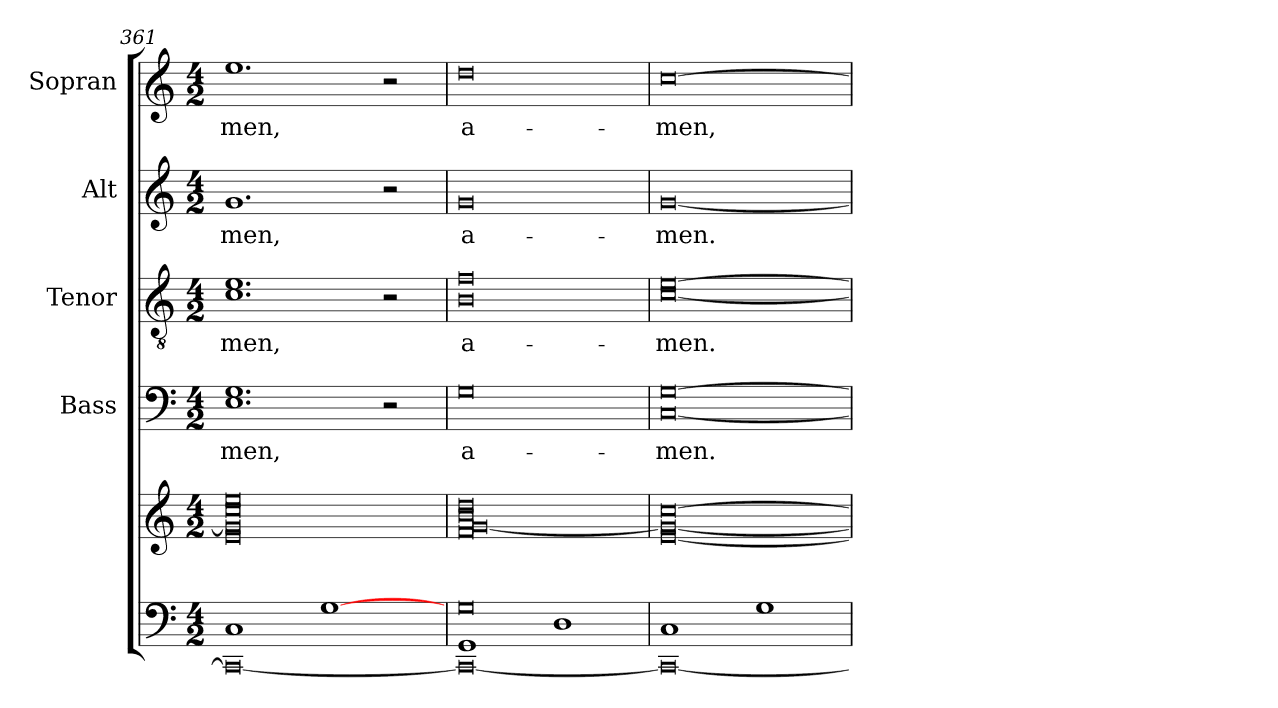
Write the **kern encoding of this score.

**kern	**kern	**kern	**text	**kern	**text	**kern	**text	**kern	**text
*part5	*part5	*part4	*part4	*part3	*part3	*part2	*part2	*part1	*part1
*staff6	*staff5	*staff4	*staff4	*staff3	*staff3	*staff2	*staff2	*staff1	*staff1
*	*	*I"Bass	*	*I"Tenor	*	*I"Alt	*	*I"Sopran	*
*	*	*I'B.	*	*I'T.	*	*I'A.	*	*I'S.	*
*clefF4	*clefG2	*clefF4	*	*clefGv2	*	*clefG2	*	*clefG2	*
*k[]	*k[]	*k[]	*	*k[]	*	*k[]	*	*k[]	*
*C:	*C:	*C:	*	*C:	*	*C:	*	*C:	*
*M4/2	*M4/2	*M4/2	*	*M4/2	*	*M4/2	*	*M4/2	*
=361	=361	=361	=361	=361	=361	=361	=361	=361	=361
*^	*	*	*	*	*	*	*	*	*
!	!	!	!	!LO:LY:b	!	!LO:LY:b	!	!LO:LY:b	!	!LO:LY:b
1C	0CC_	0e 0g] 0cc 0ee	1.E 1.G	-men,	1.c 1.e	-men,	1.g	-men,	1.ee	-men,
[>1G	.	.	.	.	.	.	.	.	.	.
.	.	.	2r	.	2r	.	2r	.	2r	.
=362	=362	=362	=362	=362	=362	=362	=362	=362	=362	=362
!	!	!	!	!LO:LY:b	!	!LO:LY:b	!	!LO:LY:b	!	!LO:LY:b
1GG	0CC_ 0G	0f [<0g 0b 0dd	0G	a-	0B 0f	a-	0g	a-	0dd	a-
1D	.	.	.	.	.	.	.	.	.	.
=363	=363	=363	=363	=363	=363	=363	=363	=363	=363	=363
!	!	!	!	!LO:LY:b	!	!LO:LY:b	!	!LO:LY:b	!	!LO:LY:b
1C	0CC_	[0e 0g_ [0cc	[0C [0G	-men.	[0c [0e	-men.	[0g	-men.	[0cc	-men,
1G	.	.	.	.	.	.	.	.	.	.
*v	*v	*	*	*	*	*	*	*	*	*
=	=	=	=	=	=	=	=	=	=
*-	*-	*-	*-	*-	*-	*-	*-	*-	*-
